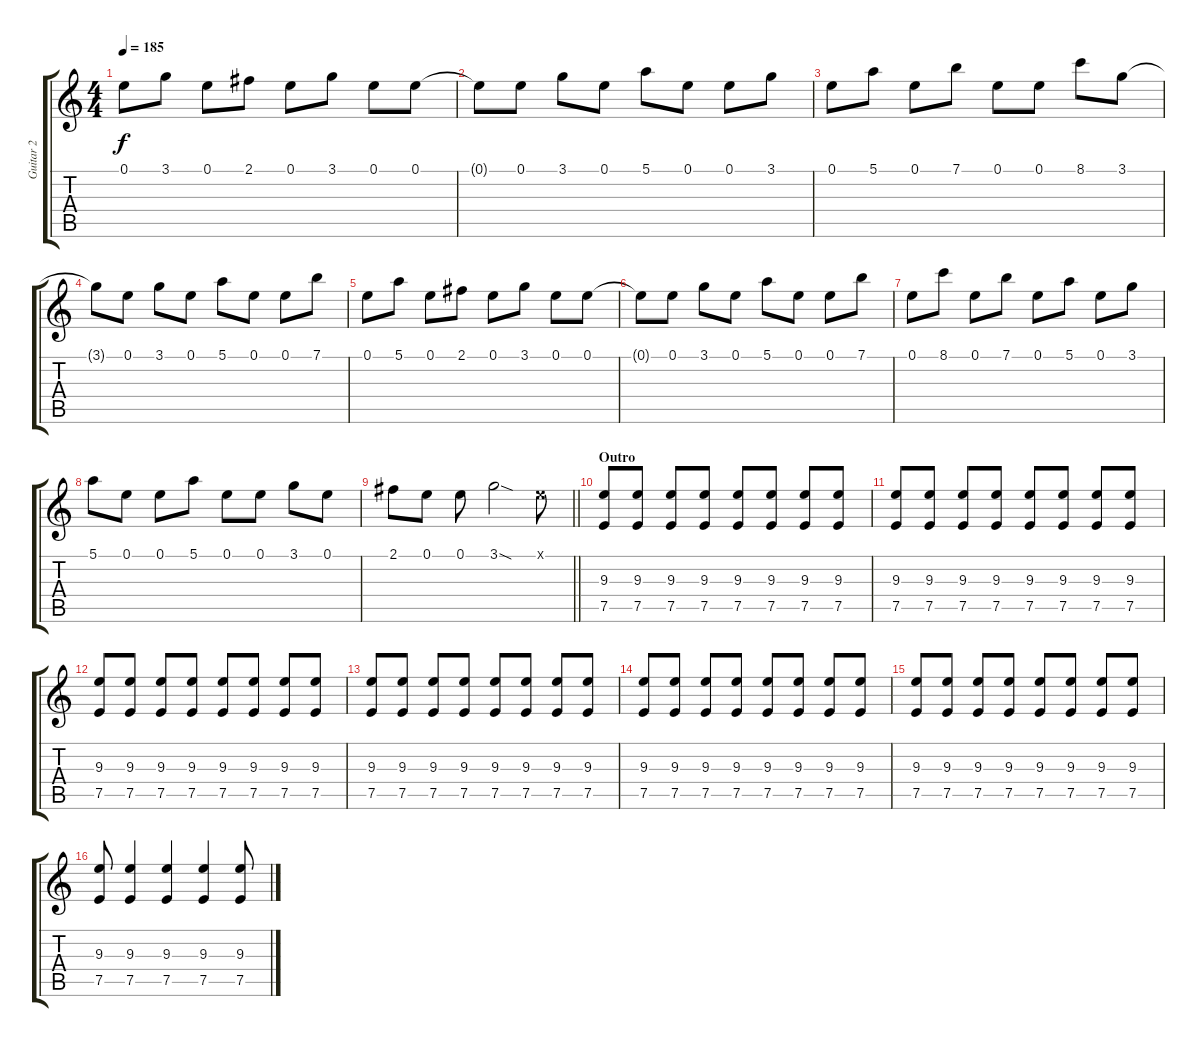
\track ("Guitar 2" "Guitar 2") {solo instrument overdrivenguitar}
\staff {score tabs}
\tuning (E4 B3 G3 D3 A2 E2) {hide}
\ts (4 4)
\tempo 185
\clef g2
\ks c
0.1.8{dy f} 3.1.8 0.1.8 2.1.8 0.1.8 3.1.8 0.1.8 0.1.8 |
0.1{t}.8 0.1.8 3.1.8 0.1.8 5.1.8 0.1.8 0.1.8 3.1.8 |
0.1.8 5.1.8 0.1.8 7.1.8 0.1.8 0.1.8 8.1.8 3.1.8 |
3.1{t}.8 0.1.8 3.1.8 0.1.8 5.1.8 0.1.8 0.1.8 7.1.8 |
0.1.8 5.1.8 0.1.8 2.1.8 0.1.8 3.1.8 0.1.8 0.1.8 |
0.1{t}.8 0.1.8 3.1.8 0.1.8 5.1.8 0.1.8 0.1.8 7.1.8 |
0.1.8 8.1.8 0.1.8 7.1.8 0.1.8 5.1.8 0.1.8 3.1.8 |
5.1.8 0.1.8 0.1.8 5.1.8 0.1.8 0.1.8 3.1.8 0.1.8 |
\barLineRight lightlight
2.1.8 0.1.8 0.1.8 3.1{sod}.2 0.1{x}.8 |
\section ("" "Outro")
(9.3 7.5).8{volume 14 balance 0} (9.3 7.5).8 (9.3 7.5).8 (9.3 7.5).8 (9.3 7.5).8 (9.3 7.5).8 (9.3 7.5).8 (9.3 7.5).8 |
(9.3 7.5).8 (9.3 7.5).8 (9.3 7.5).8 (9.3 7.5).8 (9.3 7.5).8 (9.3 7.5).8 (9.3 7.5).8 (9.3 7.5).8 |
(9.3 7.5).8 (9.3 7.5).8 (9.3 7.5).8 (9.3 7.5).8 (9.3 7.5).8 (9.3 7.5).8 (9.3 7.5).8 (9.3 7.5).8 |
(9.3 7.5).8 (9.3 7.5).8 (9.3 7.5).8 (9.3 7.5).8 (9.3 7.5).8 (9.3 7.5).8 (9.3 7.5).8 (9.3 7.5).8 |
(9.3 7.5).8 (9.3 7.5).8 (9.3 7.5).8 (9.3 7.5).8 (9.3 7.5).8 (9.3 7.5).8 (9.3 7.5).8 (9.3 7.5).8 |
(9.3 7.5).8 (9.3 7.5).8 (9.3 7.5).8 (9.3 7.5).8 (9.3 7.5).8 (9.3 7.5).8 (9.3 7.5).8 (9.3 7.5).8 |
(9.3 7.5).8 (9.3 7.5).4 (9.3 7.5).4 (9.3 7.5).4 (9.3{ss} 7.5{ss}).8
